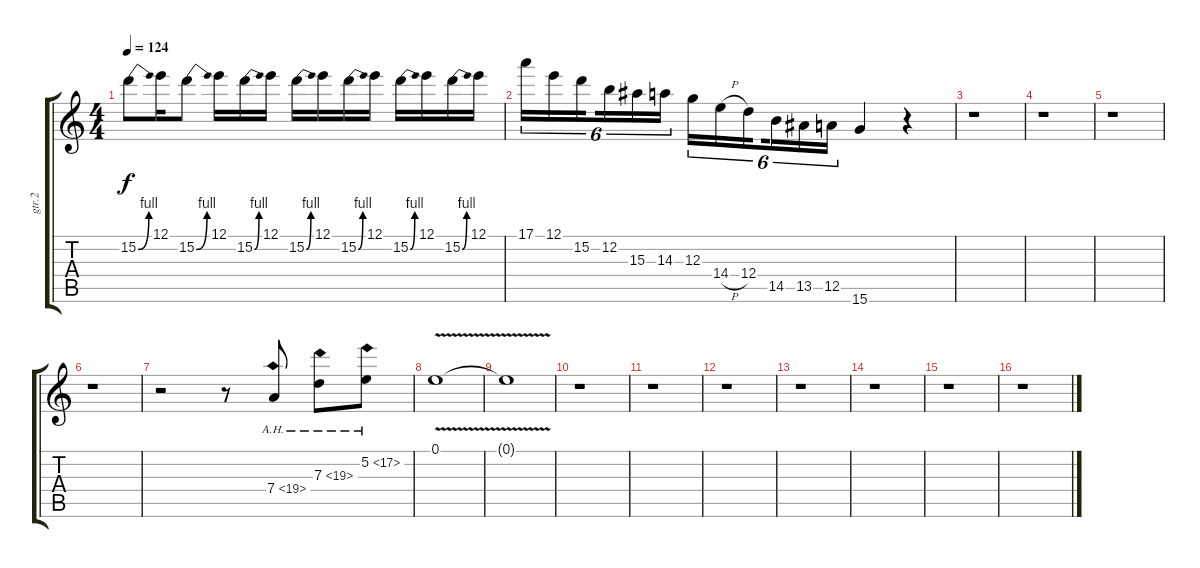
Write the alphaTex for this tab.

\track ("gtr.2" "gtr.2") {instrument distortionguitar}
\staff {score tabs}
\tuning (E4 B3 G3 D3 A2 E2) {hide}
\ts (4 4)
\tempo 124
\clef g2
\ks c
15.2{be (bend 0 0 60 4)}.8{dy f} 12.1.16 15.2{be (bend 0 0 60 4)}.8 12.1.16 15.2{be (bend 0 0 60 4)}.16 12.1.16 15.2{be (bend 0 0 60 4)}.16 12.1.16 15.2{be (bend 0 0 60 4)}.16 12.1.16 15.2{be (bend 0 0 60 4)}.16 12.1.16 15.2{be (bend 0 0 60 4)}.16 12.1.16 |
17.1.16{tu (6 4)} 12.1.16{tu (6 4)} 15.2.16{tu (6 4) beam splitsecondary} 12.2.16{tu (6 4)} 15.3.16{tu (6 4)} 14.3.16{tu (6 4)} 12.3.16{tu (6 4)} 14.4{h}.16{tu (6 4)} 12.4.16{tu (6 4) beam splitsecondary} 14.5.16{tu (6 4)} 13.5.16{tu (6 4)} 12.5.16{tu (6 4)} 15.6.4 r.4 |
r.1 |
r.1 |
r.1 |
r.1 |
r.2 r.8 7.4{ah 12}.8 7.3{ah 12}.8 5.2{ah 12}.8 |
0.1{v}.1 |
0.1{t}.1 |
r.1 |
r.1 |
r.1 |
r.1 |
r.1 |
r.1 |
r.1
